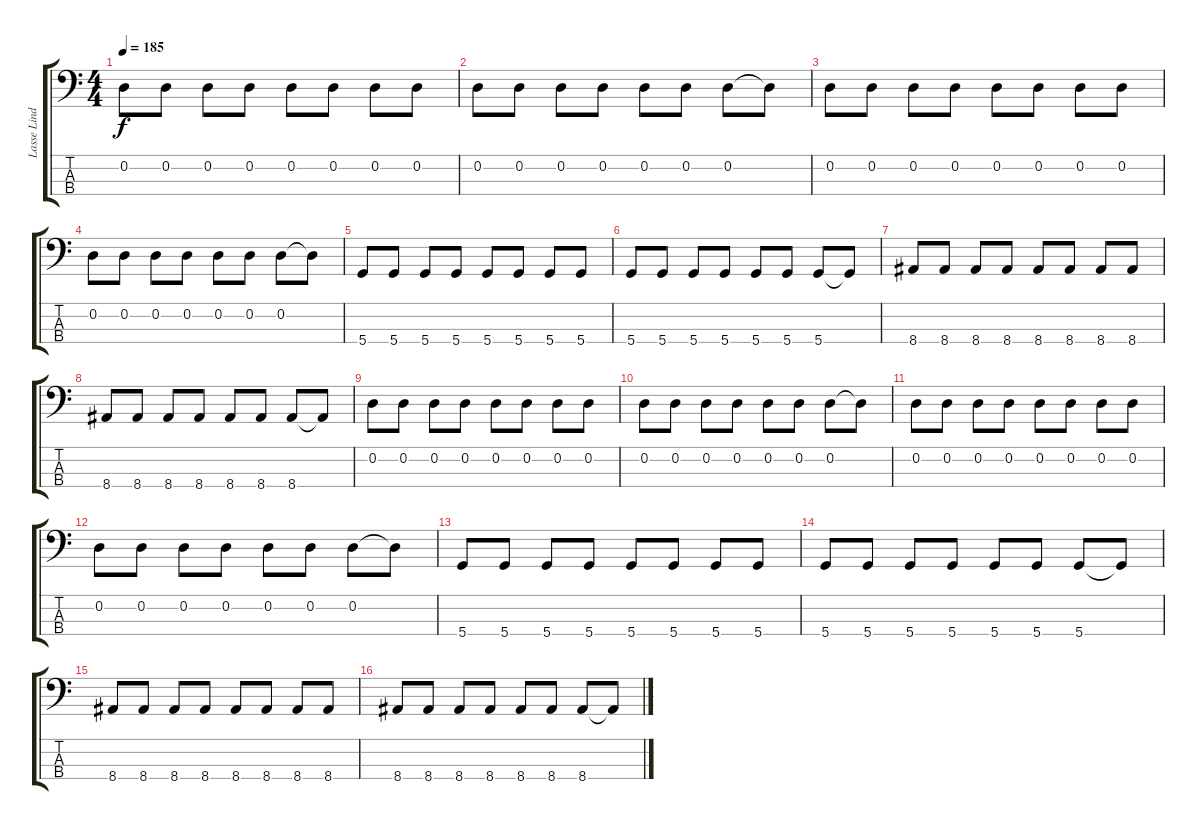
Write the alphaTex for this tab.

\track ("Lasse Lindfors" "Lasse Lind") {instrument electricbassfinger}
\staff {score tabs}
\tuning (G2 D2 A1 D1) {hide}
\ts (4 4)
\tempo 185
\clef f4
\ks c
0.2.8{dy f} 0.2.8 0.2.8 0.2.8 0.2.8 0.2.8 0.2.8 0.2.8 |
0.2.8 0.2.8 0.2.8 0.2.8 0.2.8 0.2.8 0.2.8 0.2{t}.8 |
0.2.8 0.2.8 0.2.8 0.2.8 0.2.8 0.2.8 0.2.8 0.2.8 |
0.2.8 0.2.8 0.2.8 0.2.8 0.2.8 0.2.8 0.2.8 0.2{t}.8 |
5.4.8 5.4.8 5.4.8 5.4.8 5.4.8 5.4.8 5.4.8 5.4.8 |
5.4.8 5.4.8 5.4.8 5.4.8 5.4.8 5.4.8 5.4.8 5.4{t}.8 |
8.4.8 8.4.8 8.4.8 8.4.8 8.4.8 8.4.8 8.4.8 8.4.8 |
8.4.8 8.4.8 8.4.8 8.4.8 8.4.8 8.4.8 8.4.8 8.4{t}.8 |
0.2.8 0.2.8 0.2.8 0.2.8 0.2.8 0.2.8 0.2.8 0.2.8 |
0.2.8 0.2.8 0.2.8 0.2.8 0.2.8 0.2.8 0.2.8 0.2{t}.8 |
0.2.8 0.2.8 0.2.8 0.2.8 0.2.8 0.2.8 0.2.8 0.2.8 |
0.2.8 0.2.8 0.2.8 0.2.8 0.2.8 0.2.8 0.2.8 0.2{t}.8 |
5.4.8 5.4.8 5.4.8 5.4.8 5.4.8 5.4.8 5.4.8 5.4.8 |
5.4.8 5.4.8 5.4.8 5.4.8 5.4.8 5.4.8 5.4.8 5.4{t}.8 |
8.4.8 8.4.8 8.4.8 8.4.8 8.4.8 8.4.8 8.4.8 8.4.8 |
8.4.8 8.4.8 8.4.8 8.4.8 8.4.8 8.4.8 8.4.8 8.4{t}.8
